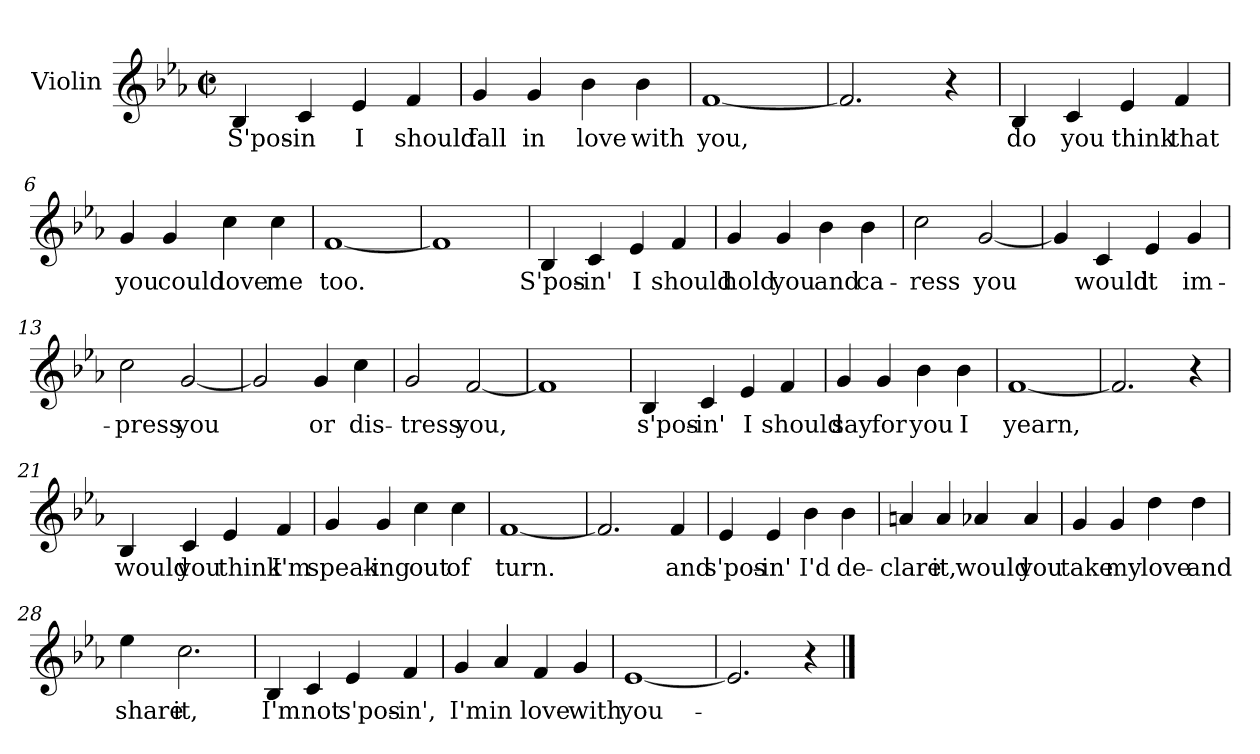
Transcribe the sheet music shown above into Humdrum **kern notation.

**kern	**text
*part1	*part1
*staff1	*staff1
*I"Violin	*
*I'Vln	*
*clefG2	*
*k[b-e-a-]	*
*E-:	*
*M2/2	*
*met(c|)	*
=1	=1
4B-/	S'pos-
4c/	-in
4e-/	I
4f/	should
=2	=2
4g/	fall
4g/	in
4b-\	love
4b-\	with
=3	=3
[1f	you,
=4	=4
2.f/]	.
4r	.
!!LO:LB:g=z
=5	=5
4B-/	do
4c/	you
4e-/	think
4f/	that
=6	=6
4g/	you
4g/	could
4cc\	love
4cc\	me
=7	=7
[1f	too.
=8	=8
1f]	.
!!LO:LB:g=z
=9	=9
4B-/	S'pos-
4c/	-in'
4e-/	I
4f/	should
=10	=10
4g/	hold
4g/	you
4b-\	and
4b-\	ca-
=11	=11
2cc\	-ress
[2g/	you
=12	=12
4g/]	.
4c/	would
4e-/	it
4g/	im-
!!LO:LB:g=z
=13	=13
2cc\	-press
[2g/	you
=14	=14
2g/]	.
4g/	or
4cc\	dis-
=15	=15
2g/	-tress
[2f/	you,
=16	=16
1f]	.
!!LO:LB:g=z
=17	=17
4B-/	s'pos-
4c/	-in'
4e-/	I
4f/	should
=18	=18
4g/	say
4g/	for
4b-\	you
4b-\	I
=19	=19
[1f	yearn,
=20	=20
2.f/]	.
4r	.
!!LO:LB:g=z
=21	=21
4B-/	would
4c/	you
4e-/	think
4f/	I'm
=22	=22
4g/	speak-
4g/	-ing
4cc\	out
4cc\	of
=23	=23
[1f	turn.
=24	=24
2.f/]	.
4f/	and
!!LO:LB:g=z
=25	=25
4e-/	s'pos-
4e-/	-in'
4b-\	I'd
4b-\	de-
=26	=26
4an/	-clare
4a/	it,
4a-X/	would
4a-/	you
=27	=27
4g/	take
4g/	my
4dd\	love
4dd\	and
=28	=28
4ee-\	share
2.cc\	it,
!!LO:LB:g=z
=29	=29
4B-/	I'm
4c/	not
4e-/	s'pos-
4f/	-in',
=30	=30
4g/	I'm
4a-/	in
4f/	love
4g/	with
=31	=31
[1e-	you-
=32	=32
2.e-/]	.
4r	.
==	==
*-	*-
